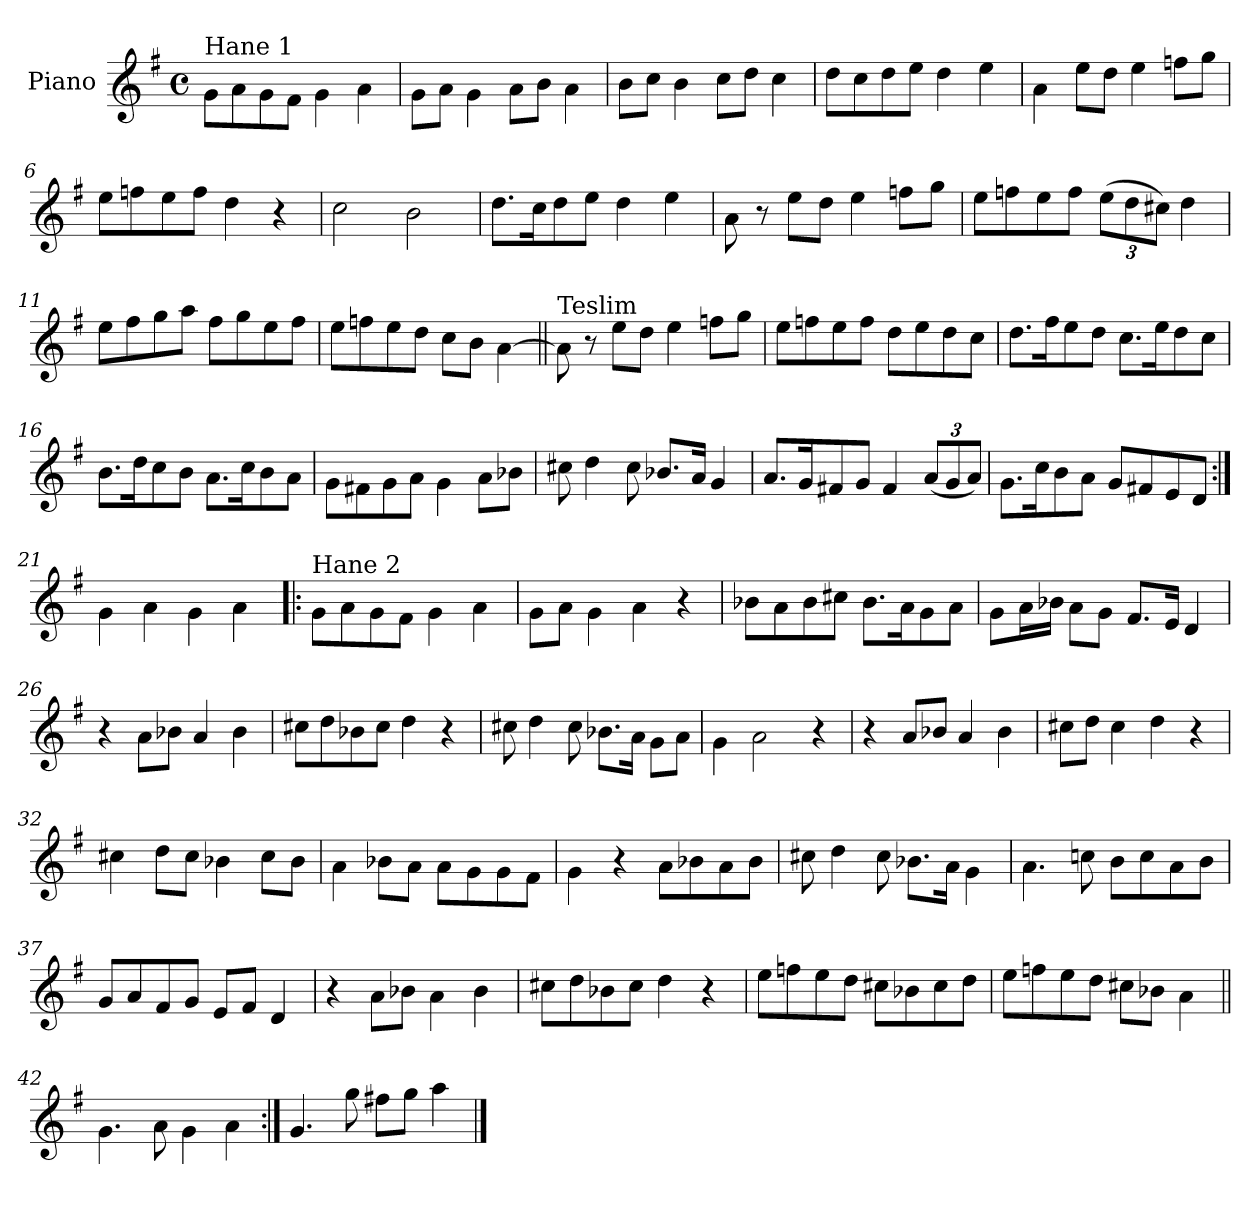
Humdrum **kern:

**kern
*part1
*staff1
*I"Piano
*I'Pno
*clefG2
*k[f#]
*G:
*M4/4
*met(c)
=1
!LO:TX:a:t=Hane 1
8g\L
8a\
8g\
8f#\J
4g\
4a\
=2
8g\L
8a\J
4g\
8a\L
8b\J
4a\
=3
8b\L
8cc\J
4b\
8cc\L
8dd\J
4cc\
=4
8dd\L
8cc\
8dd\
8ee\J
4dd\
4ee\
!!LO:LB:g=z
=5
4a\
8ee\L
8dd\J
4ee\
8ffn\L
8gg\J
=6
8ee\L
8ffn\
8ee\
8ff\J
4dd\
4r
=7
2cc\
2b\
=8
8.dd\L
16cc\K
8dd\
8ee\J
4dd\
4ee\
=9
8a\
8r
8ee\L
8dd\J
4ee\
8ffn\L
8gg\J
!!LO:LB:g=z
=10
8ee\L
8ffn\
8ee\
8ff\J
*Xbrackettup
(>12ee\L
12dd\
12cc#X\J)
4dd\
=11
8ee\L
8ff#\
8gg\
8aa\J
8ff#\L
8gg\
8ee\
8ff#\J
=12
8ee\L
8ffn\
8ee\
8dd\J
8cc\L
8b\J
[4a\
=13||
!LO:TX:a:t=Teslim
8a\]
8r
8ee\L
8dd\J
4ee\
8ffn\L
8gg\J
=14
8ee\L
8ffn\
8ee\
8ff\J
8dd\L
8ee\
8dd\
8cc\J
!!LO:LB:g=z
=15
8.dd\L
16ff#\K
8ee\
8dd\J
8.cc\L
16ee\K
8dd\
8cc\J
=16
8.b\L
16dd\K
8cc\
8b\J
8.a\L
16cc\K
8b\
8a\J
=17
8g\L
8f#X\
8g\
8a\J
4g\
8a\L
8b-X\J
=18
8cc#X\
4dd\
8cc#\
8.b-X/L
16a/Jk
4g/
=19
8.a/L
16g/K
8f#X/
8g/J
4f#/
(<12a/L
12g/
12a/J)
!!LO:LB:g=z
=20
8.g\L
16cc\K
8b\
8a\J
8g/L
8f#X/
8e/
8d/J
=21:|!
4g\
4a\
4g\
4a\
=22!|:
!LO:TX:a:t=Hane 2
8g\L
8a\
8g\
8f#\J
4g\
4a\
=23
8g\L
8a\J
4g\
4a\
4r
=24
8b-X\L
8a\
8b-\
8cc#X\J
8.b-\L
16a\K
8g\
8a\J
!!LO:LB:g=z
=25
8g\L
16a\L
16b-X\JJ
8a\L
8g\J
8.f#/L
16e/Jk
4d/
=26
4r
8a\L
8b-X\J
4a/
4b-\
=27
8cc#X\L
8dd\
8b-X\
8cc#\J
4dd\
4r
=28
8cc#X\
4dd\
8cc#\
8.b-X\L
16a\Jk
8g\L
8a\J
=29
4g\
2a\
4r
!!LO:LB:g=z
=30
4r
8a/L
8b-X/J
4a/
4b-\
=31
8cc#X\L
8dd\J
4cc#\
4dd\
4r
=32
4cc#X\
8dd\L
8cc#\J
4b-X\
8cc#\L
8b-\J
=33
4a\
8b-X\L
8a\J
8a\L
8g\
8g\
8f#\J
=34
4g\
4r
8a\L
8b-X\
8a\
8b-\J
!!LO:LB:g=z
=35
8cc#X\
4dd\
8cc#\
8.b-X\L
16a\Jk
4g\
=36
4.a\
8ccn\
8b\L
8cc\
8a\
8b\J
=37
8g/L
8a/
8f#/
8g/J
8e/L
8f#/J
4d/
=38
4r
8a\L
8b-X\J
4a\
4b-\
=39
8cc#X\L
8dd\
8b-X\
8cc#\J
4dd\
4r
!!LO:LB:g=z
=40
8ee\L
8ffn\
8ee\
8dd\J
8cc#X\L
8b-X\
8cc#\
8dd\J
=41
8ee\L
8ffn\
8ee\
8dd\J
8cc#X\L
8b-X\J
4a\
=42||
4.g\
8a\
4g\
4a\
=43:|!
4.g/
8gg\
8ff#X\L
8gg\J
4aa\
==
*-
